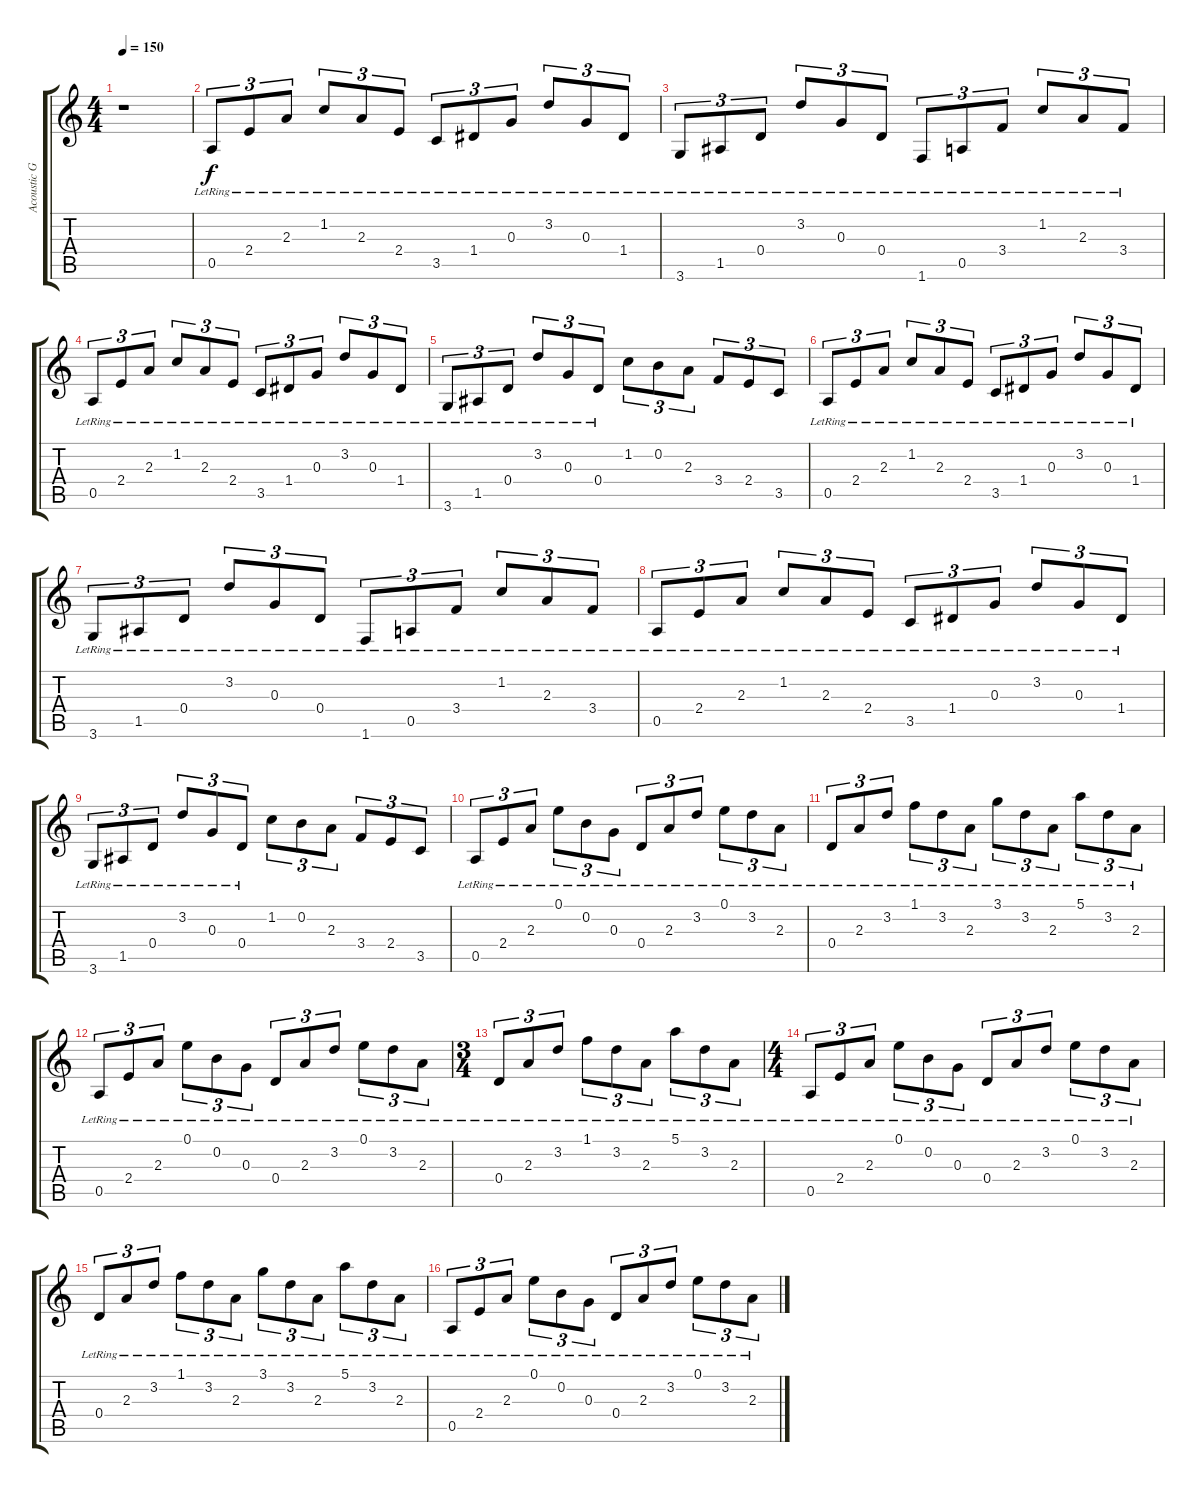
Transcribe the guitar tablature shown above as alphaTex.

\track ("Acoustic Guitar" "Acoustic G") {instrument acousticguitarnylon}
\staff {score tabs}
\tuning (E4 B3 G3 D3 A2 E2) {hide}
\ts (4 4)
\tempo 150
\clef g2
\ks c
r.1{dy f} |
0.5{lr}.8{tu (3 2)} 2.4{lr}.8{tu (3 2)} 2.3{lr}.8{tu (3 2)} 1.2{lr}.8{tu (3 2)} 2.3{lr}.8{tu (3 2)} 2.4{lr}.8{tu (3 2)} 3.5{lr}.8{tu (3 2)} 1.4{lr}.8{tu (3 2)} 0.3{lr}.8{tu (3 2)} 3.2{lr}.8{tu (3 2)} 0.3{lr}.8{tu (3 2)} 1.4{lr}.8{tu (3 2)} |
3.6{lr}.8{tu (3 2)} 1.5{lr}.8{tu (3 2)} 0.4{lr}.8{tu (3 2)} 3.2{lr}.8{tu (3 2)} 0.3{lr}.8{tu (3 2)} 0.4{lr}.8{tu (3 2)} 1.6{lr}.8{tu (3 2)} 0.5{lr}.8{tu (3 2)} 3.4{lr}.8{tu (3 2)} 1.2{lr}.8{tu (3 2)} 2.3{lr}.8{tu (3 2)} 3.4{lr}.8{tu (3 2)} |
0.5{lr}.8{tu (3 2)} 2.4{lr}.8{tu (3 2)} 2.3{lr}.8{tu (3 2)} 1.2{lr}.8{tu (3 2)} 2.3{lr}.8{tu (3 2)} 2.4{lr}.8{tu (3 2)} 3.5{lr}.8{tu (3 2)} 1.4{lr}.8{tu (3 2)} 0.3{lr}.8{tu (3 2)} 3.2{lr}.8{tu (3 2)} 0.3{lr}.8{tu (3 2)} 1.4{lr}.8{tu (3 2)} |
3.6{lr}.8{tu (3 2)} 1.5{lr}.8{tu (3 2)} 0.4{lr}.8{tu (3 2)} 3.2{lr}.8{tu (3 2)} 0.3{lr}.8{tu (3 2)} 0.4{lr}.8{tu (3 2)} 1.2.8{tu (3 2)} 0.2.8{tu (3 2)} 2.3.8{tu (3 2)} 3.4.8{tu (3 2)} 2.4.8{tu (3 2)} 3.5.8{tu (3 2)} |
0.5{lr}.8{tu (3 2)} 2.4{lr}.8{tu (3 2)} 2.3{lr}.8{tu (3 2)} 1.2{lr}.8{tu (3 2)} 2.3{lr}.8{tu (3 2)} 2.4{lr}.8{tu (3 2)} 3.5{lr}.8{tu (3 2)} 1.4{lr}.8{tu (3 2)} 0.3{lr}.8{tu (3 2)} 3.2{lr}.8{tu (3 2)} 0.3{lr}.8{tu (3 2)} 1.4{lr}.8{tu (3 2)} |
3.6{lr}.8{tu (3 2)} 1.5{lr}.8{tu (3 2)} 0.4{lr}.8{tu (3 2)} 3.2{lr}.8{tu (3 2)} 0.3{lr}.8{tu (3 2)} 0.4{lr}.8{tu (3 2)} 1.6{lr}.8{tu (3 2)} 0.5{lr}.8{tu (3 2)} 3.4{lr}.8{tu (3 2)} 1.2{lr}.8{tu (3 2)} 2.3{lr}.8{tu (3 2)} 3.4{lr}.8{tu (3 2)} |
0.5{lr}.8{tu (3 2)} 2.4{lr}.8{tu (3 2)} 2.3{lr}.8{tu (3 2)} 1.2{lr}.8{tu (3 2)} 2.3{lr}.8{tu (3 2)} 2.4{lr}.8{tu (3 2)} 3.5{lr}.8{tu (3 2)} 1.4{lr}.8{tu (3 2)} 0.3{lr}.8{tu (3 2)} 3.2{lr}.8{tu (3 2)} 0.3{lr}.8{tu (3 2)} 1.4{lr}.8{tu (3 2)} |
3.6{lr}.8{tu (3 2)} 1.5{lr}.8{tu (3 2)} 0.4{lr}.8{tu (3 2)} 3.2{lr}.8{tu (3 2)} 0.3{lr}.8{tu (3 2)} 0.4{lr}.8{tu (3 2)} 1.2.8{tu (3 2)} 0.2.8{tu (3 2)} 2.3.8{tu (3 2)} 3.4.8{tu (3 2)} 2.4.8{tu (3 2)} 3.5.8{tu (3 2)} |
0.5{lr}.8{tu (3 2)} 2.4{lr}.8{tu (3 2)} 2.3{lr}.8{tu (3 2)} 0.1{lr}.8{tu (3 2)} 0.2{lr}.8{tu (3 2)} 0.3{lr}.8{tu (3 2)} 0.4{lr}.8{tu (3 2)} 2.3{lr}.8{tu (3 2)} 3.2{lr}.8{tu (3 2)} 0.1{lr}.8{tu (3 2)} 3.2{lr}.8{tu (3 2)} 2.3{lr}.8{tu (3 2)} |
0.4{lr}.8{tu (3 2)} 2.3{lr}.8{tu (3 2)} 3.2{lr}.8{tu (3 2)} 1.1{lr}.8{tu (3 2)} 3.2{lr}.8{tu (3 2)} 2.3{lr}.8{tu (3 2)} 3.1{lr}.8{tu (3 2)} 3.2{lr}.8{tu (3 2)} 2.3{lr}.8{tu (3 2)} 5.1{lr}.8{tu (3 2)} 3.2{lr}.8{tu (3 2)} 2.3{lr}.8{tu (3 2)} |
0.5{lr}.8{tu (3 2)} 2.4{lr}.8{tu (3 2)} 2.3{lr}.8{tu (3 2)} 0.1{lr}.8{tu (3 2)} 0.2{lr}.8{tu (3 2)} 0.3{lr}.8{tu (3 2)} 0.4{lr}.8{tu (3 2)} 2.3{lr}.8{tu (3 2)} 3.2{lr}.8{tu (3 2)} 0.1{lr}.8{tu (3 2)} 3.2{lr}.8{tu (3 2)} 2.3{lr}.8{tu (3 2)} |
\ts (3 4)
0.4{lr}.8{tu (3 2)} 2.3{lr}.8{tu (3 2)} 3.2{lr}.8{tu (3 2)} 1.1{lr}.8{tu (3 2)} 3.2{lr}.8{tu (3 2)} 2.3{lr}.8{tu (3 2)} 5.1{lr}.8{tu (3 2)} 3.2{lr}.8{tu (3 2)} 2.3{lr}.8{tu (3 2)} |
\ts (4 4)
0.5{lr}.8{tu (3 2)} 2.4{lr}.8{tu (3 2)} 2.3{lr}.8{tu (3 2)} 0.1{lr}.8{tu (3 2)} 0.2{lr}.8{tu (3 2)} 0.3{lr}.8{tu (3 2)} 0.4{lr}.8{tu (3 2)} 2.3{lr}.8{tu (3 2)} 3.2{lr}.8{tu (3 2)} 0.1{lr}.8{tu (3 2)} 3.2{lr}.8{tu (3 2)} 2.3{lr}.8{tu (3 2)} |
0.4{lr}.8{tu (3 2)} 2.3{lr}.8{tu (3 2)} 3.2{lr}.8{tu (3 2)} 1.1{lr}.8{tu (3 2)} 3.2{lr}.8{tu (3 2)} 2.3{lr}.8{tu (3 2)} 3.1{lr}.8{tu (3 2)} 3.2{lr}.8{tu (3 2)} 2.3{lr}.8{tu (3 2)} 5.1{lr}.8{tu (3 2)} 3.2{lr}.8{tu (3 2)} 2.3{lr}.8{tu (3 2)} |
0.5{lr}.8{tu (3 2)} 2.4{lr}.8{tu (3 2)} 2.3{lr}.8{tu (3 2)} 0.1{lr}.8{tu (3 2)} 0.2{lr}.8{tu (3 2)} 0.3{lr}.8{tu (3 2)} 0.4{lr}.8{tu (3 2)} 2.3{lr}.8{tu (3 2)} 3.2{lr}.8{tu (3 2)} 0.1{lr}.8{tu (3 2)} 3.2{lr}.8{tu (3 2)} 2.3{lr}.8{tu (3 2)}
